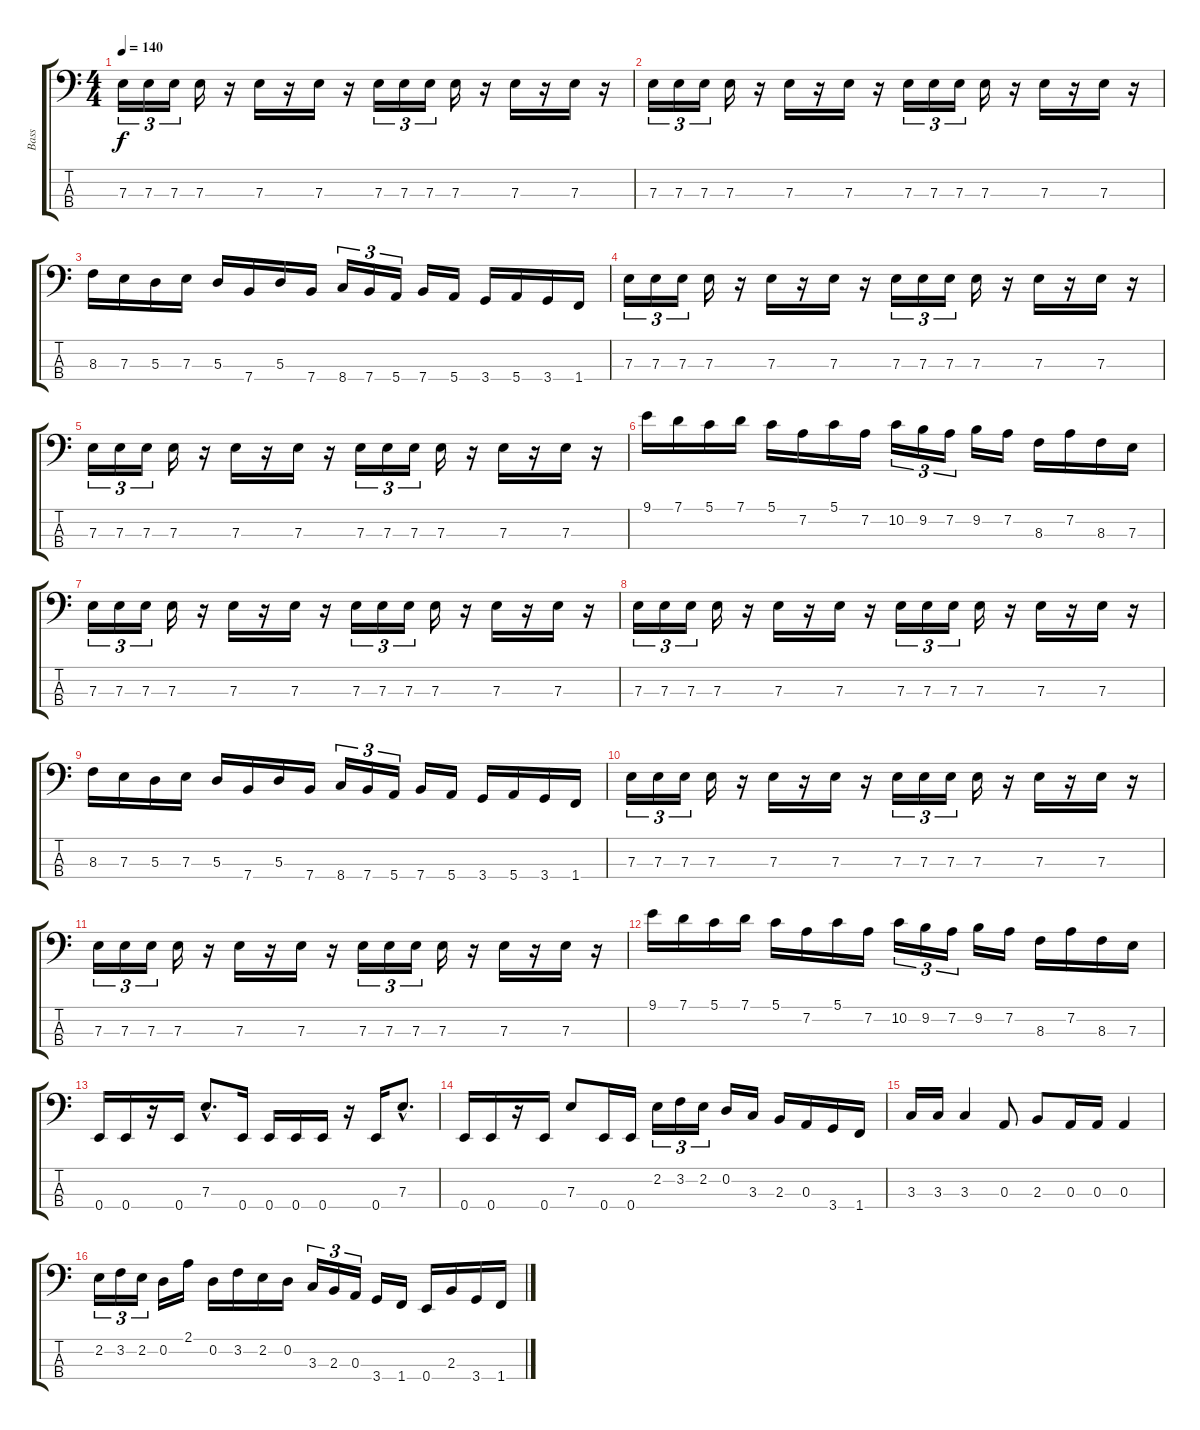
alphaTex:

\track ("Bass" "Bass") {instrument electricbassfinger}
\staff {score tabs}
\tuning (G2 D2 A1 E1) {hide}
\ts (4 4)
\tempo 140
\tempo 120
\tempo 140
\clef f4
\ks c
7.3.16{tu (3 2) dy f instrument electricbassfinger} 7.3.16{tu (3 2)} 7.3.16{tu (3 2)} 7.3.16 r.16 7.3.16 r.16 7.3.16 r.16 7.3.16{tu (3 2)} 7.3.16{tu (3 2)} 7.3.16{tu (3 2)} 7.3.16 r.16 7.3.16 r.16 7.3.16 r.16 |
7.3.16{tu (3 2)} 7.3.16{tu (3 2)} 7.3.16{tu (3 2)} 7.3.16 r.16 7.3.16 r.16 7.3.16 r.16 7.3.16{tu (3 2)} 7.3.16{tu (3 2)} 7.3.16{tu (3 2)} 7.3.16 r.16 7.3.16 r.16 7.3.16 r.16 |
8.3.16 7.3.16 5.3.16 7.3.16 5.3.16 7.4.16 5.3.16 7.4.16 8.4.16{tu (3 2)} 7.4.16{tu (3 2)} 5.4.16{tu (3 2)} 7.4.16 5.4.16 3.4.16 5.4.16 3.4.16 1.4.16 |
7.3.16{tu (3 2)} 7.3.16{tu (3 2)} 7.3.16{tu (3 2)} 7.3.16 r.16 7.3.16 r.16 7.3.16 r.16 7.3.16{tu (3 2)} 7.3.16{tu (3 2)} 7.3.16{tu (3 2)} 7.3.16 r.16 7.3.16 r.16 7.3.16 r.16 |
7.3.16{tu (3 2)} 7.3.16{tu (3 2)} 7.3.16{tu (3 2)} 7.3.16 r.16 7.3.16 r.16 7.3.16 r.16 7.3.16{tu (3 2)} 7.3.16{tu (3 2)} 7.3.16{tu (3 2)} 7.3.16 r.16 7.3.16 r.16 7.3.16 r.16 |
9.1.16 7.1.16 5.1.16 7.1.16 5.1.16 7.2.16 5.1.16 7.2.16 10.2.16{tu (3 2)} 9.2.16{tu (3 2)} 7.2.16{tu (3 2)} 9.2.16 7.2.16 8.3.16 7.2.16 8.3.16 7.3.16 |
7.3.16{tu (3 2)} 7.3.16{tu (3 2)} 7.3.16{tu (3 2)} 7.3.16 r.16 7.3.16 r.16 7.3.16 r.16 7.3.16{tu (3 2)} 7.3.16{tu (3 2)} 7.3.16{tu (3 2)} 7.3.16 r.16 7.3.16 r.16 7.3.16 r.16 |
7.3.16{tu (3 2)} 7.3.16{tu (3 2)} 7.3.16{tu (3 2)} 7.3.16 r.16 7.3.16 r.16 7.3.16 r.16 7.3.16{tu (3 2)} 7.3.16{tu (3 2)} 7.3.16{tu (3 2)} 7.3.16 r.16 7.3.16 r.16 7.3.16 r.16 |
8.3.16 7.3.16 5.3.16 7.3.16 5.3.16 7.4.16 5.3.16 7.4.16 8.4.16{tu (3 2)} 7.4.16{tu (3 2)} 5.4.16{tu (3 2)} 7.4.16 5.4.16 3.4.16 5.4.16 3.4.16 1.4.16 |
7.3.16{tu (3 2)} 7.3.16{tu (3 2)} 7.3.16{tu (3 2)} 7.3.16 r.16 7.3.16 r.16 7.3.16 r.16 7.3.16{tu (3 2)} 7.3.16{tu (3 2)} 7.3.16{tu (3 2)} 7.3.16 r.16 7.3.16 r.16 7.3.16 r.16 |
7.3.16{tu (3 2)} 7.3.16{tu (3 2)} 7.3.16{tu (3 2)} 7.3.16 r.16 7.3.16 r.16 7.3.16 r.16 7.3.16{tu (3 2)} 7.3.16{tu (3 2)} 7.3.16{tu (3 2)} 7.3.16 r.16 7.3.16 r.16 7.3.16 r.16 |
9.1.16 7.1.16 5.1.16 7.1.16 5.1.16 7.2.16 5.1.16 7.2.16 10.2.16{tu (3 2)} 9.2.16{tu (3 2)} 7.2.16{tu (3 2)} 9.2.16 7.2.16 8.3.16 7.2.16 8.3.16 7.3.16 |
0.4.16 0.4.16 r.16 0.4.16 7.3{hac}.8{d} 0.4.16 0.4.16 0.4.16 0.4.16 r.16 0.4.16 7.3{hac}.8{d} |
0.4.16 0.4.16 r.16 0.4.16 7.3.8 0.4.16 0.4.16 2.2.16{tu (3 2)} 3.2.16{tu (3 2)} 2.2.16{tu (3 2)} 0.2.16 3.3.16 2.3.16 0.3.16 3.4.16 1.4.16 |
3.3.16 3.3.16 3.3.4 0.3.8 2.3.8 0.3.16 0.3.16 0.3.4 |
2.2.16{tu (3 2)} 3.2.16{tu (3 2)} 2.2.16{tu (3 2)} 0.2.16 2.1.16 0.2.16 3.2.16 2.2.16 0.2.16 3.3.16{tu (3 2)} 2.3.16{tu (3 2)} 0.3.16{tu (3 2)} 3.4.16 1.4.16 0.4.16 2.3.16 3.4.16 1.4.16
